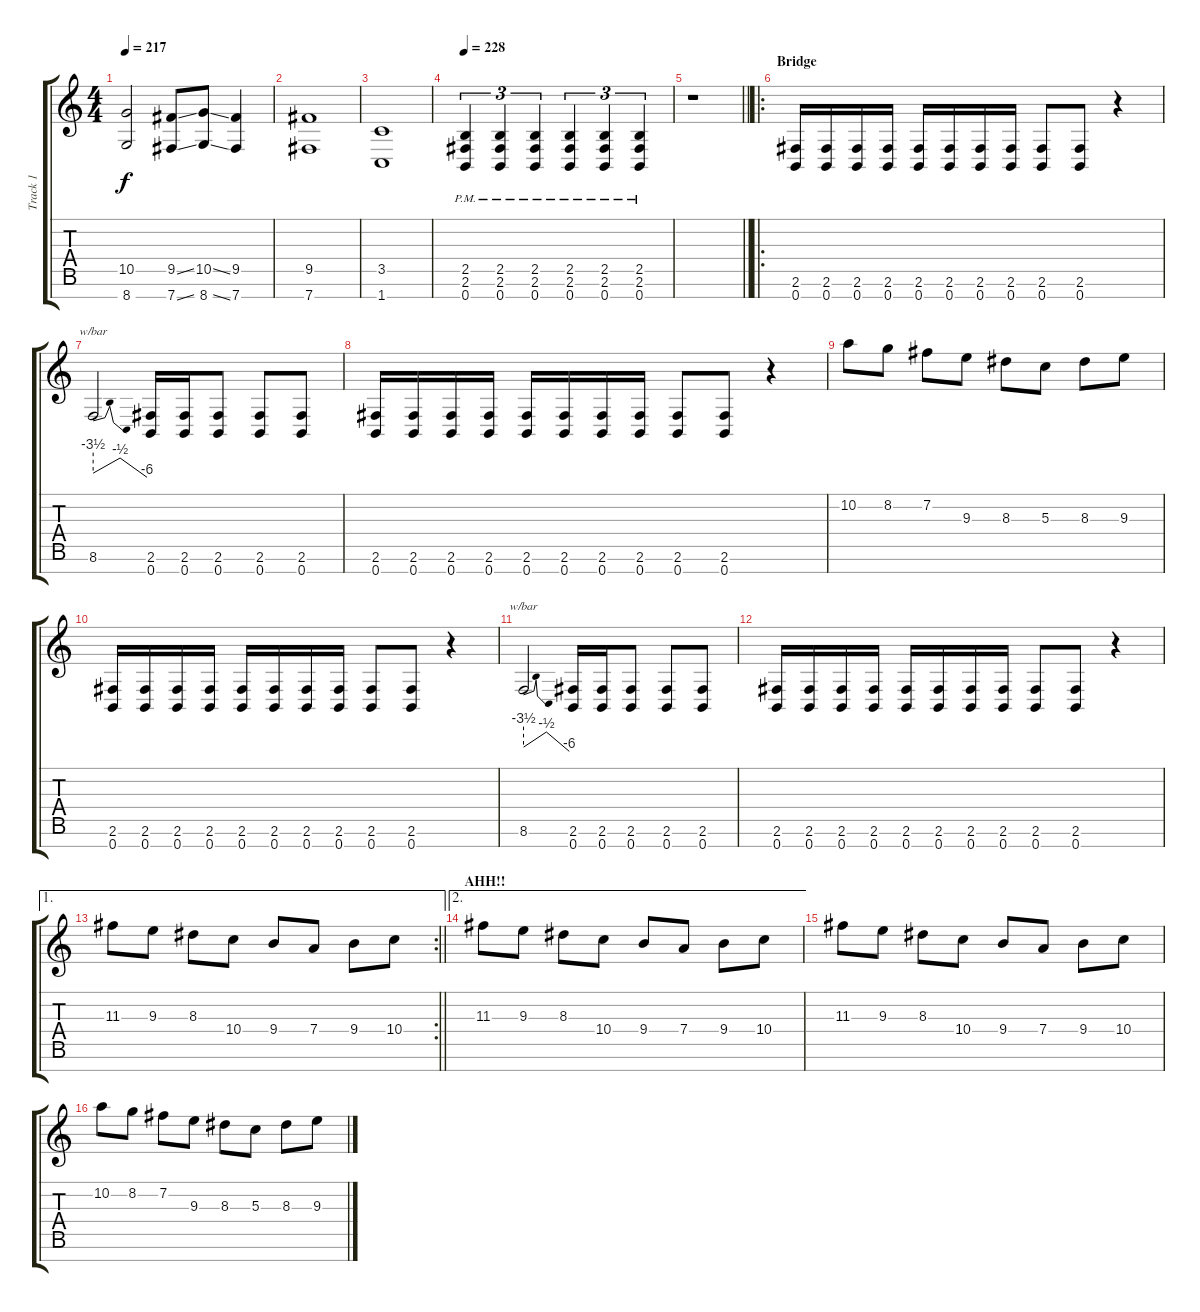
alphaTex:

\track ("Track 1" "Track 1") {instrument distortionguitar}
\staff {score tabs}
\tuning (E4 B3 G3 D3 A2 E2 B1) {hide}
\ts (4 4)
\tempo 217
\clef g2
\ks c
(10.5 8.7).2{dy f} (9.5{ss} 7.7{ss}).8 (10.5{ss} 8.7{ss}).8 (9.5 7.7).4 |
(9.5 7.7).1 |
(3.5 1.7).1 |
\tempo 228
(2.5{pm} 2.6{pm} 0.7).4{tu (3 2)} (2.5{pm} 2.6{pm} 0.7).4{tu (3 2)} (2.5{pm} 2.6{pm} 0.7).4{tu (3 2)} (2.5{pm} 2.6{pm} 0.7).4{tu (3 2)} (2.5{pm} 2.6{pm} 0.7).4{tu (3 2)} (2.5{pm} 2.6{pm} 0.7).4{tu (3 2)} |
\barLineRight lightlight
r.1 |
\ro
\section ("" "Bridge")
(2.6 0.7).16 (2.6 0.7).16 (2.6 0.7).16 (2.6 0.7).16 (2.6 0.7).16 (2.6 0.7).16 (2.6 0.7).16 (2.6 0.7).16 (2.6 0.7).8 (2.6 0.7).8 r.4 |
8.6.2{tbe (dip default 0 -14 16 -2 50 -2 60 -24)} (2.6 0.7).16 (2.6 0.7).16 (2.6 0.7).8 (2.6 0.7).8 (2.6 0.7).8 |
(2.6 0.7).16 (2.6 0.7).16 (2.6 0.7).16 (2.6 0.7).16 (2.6 0.7).16 (2.6 0.7).16 (2.6 0.7).16 (2.6 0.7).16 (2.6 0.7).8 (2.6 0.7).8 r.4 |
10.2.8 8.2.8 7.2.8 9.3.8 8.3.8 5.3.8 8.3.8 9.3.8 |
(2.6 0.7).16 (2.6 0.7).16 (2.6 0.7).16 (2.6 0.7).16 (2.6 0.7).16 (2.6 0.7).16 (2.6 0.7).16 (2.6 0.7).16 (2.6 0.7).8 (2.6 0.7).8 r.4 |
8.6.2{tbe (dip default 0 -14 16 -2 50 -2 60 -24)} (2.6 0.7).16 (2.6 0.7).16 (2.6 0.7).8 (2.6 0.7).8 (2.6 0.7).8 |
(2.6 0.7).16 (2.6 0.7).16 (2.6 0.7).16 (2.6 0.7).16 (2.6 0.7).16 (2.6 0.7).16 (2.6 0.7).16 (2.6 0.7).16 (2.6 0.7).8 (2.6 0.7).8 r.4 |
\ae 1
\rc 2
\barLineRight lightlight
11.3.8 9.3.8 8.3.8 10.4.8 9.4.8 7.4.8 9.4.8 10.4.8 |
\ae 2
\section ("" "AHH!!")
11.3.8 9.3.8 8.3.8 10.4.8 9.4.8 7.4.8 9.4.8 10.4.8 |
11.3.8 9.3.8 8.3.8 10.4.8 9.4.8 7.4.8 9.4.8 10.4.8 |
10.2.8 8.2.8 7.2.8 9.3.8 8.3.8 5.3.8 8.3.8 9.3.8
